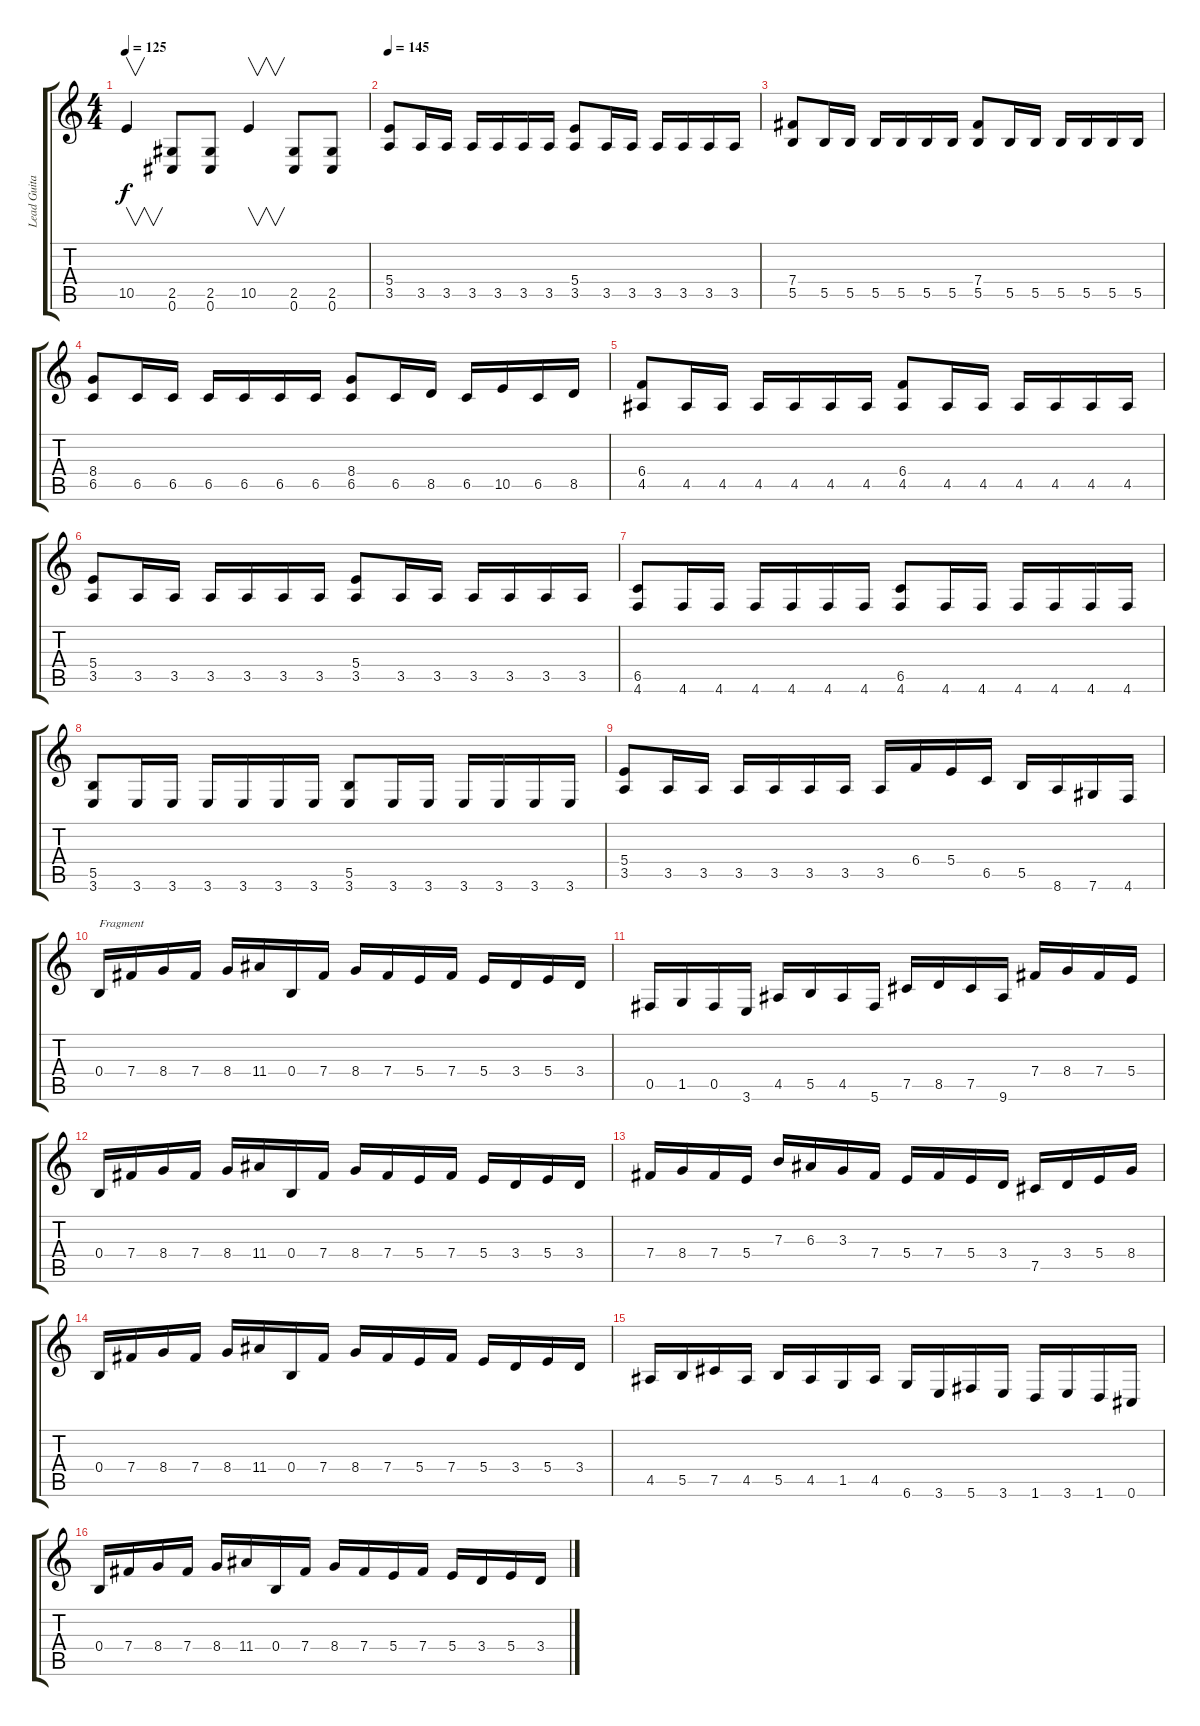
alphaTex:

\track ("Lead Guitar" "Lead Guita") {instrument distortionguitar}
\staff {score tabs}
\tuning (Db4 Ab3 E3 B2 Gb2 Db2) {hide}
\ts (4 4)
\tempo 125
\clef g2
\ks c
10.5.4{v dy f} (2.5 0.6).8 (2.5 0.6).8 10.5.4{v} (2.5 0.6).8 (2.5 0.6).8 |
\tempo 145
(5.4 3.5).8 3.5.16 3.5.16 3.5.16 3.5.16 3.5.16 3.5.16 (5.4 3.5).8 3.5.16 3.5.16 3.5.16 3.5.16 3.5.16 3.5.16 |
(7.4 5.5).8 5.5.16 5.5.16 5.5.16 5.5.16 5.5.16 5.5.16 (7.4 5.5).8 5.5.16 5.5.16 5.5.16 5.5.16 5.5.16 5.5.16 |
(8.4 6.5).8 6.5.16 6.5.16 6.5.16 6.5.16 6.5.16 6.5.16 (8.4 6.5).8 6.5.16 8.5.16 6.5.16 10.5.16 6.5.16 8.5.16 |
(6.4 4.5).8 4.5.16 4.5.16 4.5.16 4.5.16 4.5.16 4.5.16 (6.4 4.5).8 4.5.16 4.5.16 4.5.16 4.5.16 4.5.16 4.5.16 |
(5.4 3.5).8 3.5.16 3.5.16 3.5.16 3.5.16 3.5.16 3.5.16 (5.4 3.5).8 3.5.16 3.5.16 3.5.16 3.5.16 3.5.16 3.5.16 |
(6.5 4.6).8 4.6.16 4.6.16 4.6.16 4.6.16 4.6.16 4.6.16 (6.5 4.6).8 4.6.16 4.6.16 4.6.16 4.6.16 4.6.16 4.6.16 |
(5.5 3.6).8 3.6.16 3.6.16 3.6.16 3.6.16 3.6.16 3.6.16 (5.5 3.6).8 3.6.16 3.6.16 3.6.16 3.6.16 3.6.16 3.6.16 |
(5.4 3.5).8 3.5.16 3.5.16 3.5.16 3.5.16 3.5.16 3.5.16 3.5.16 6.4.16 5.4.16 6.5.16 5.5.16 8.6.16 7.6.16 4.6.16 |
0.4.16{txt "Fragment"} 7.4.16 8.4.16 7.4.16 8.4.16 11.4.16 0.4.16 7.4.16 8.4.16 7.4.16 5.4.16 7.4.16 5.4.16 3.4.16 5.4.16 3.4.16 |
0.5.16 1.5.16 0.5.16 3.6.16 4.5.16 5.5.16 4.5.16 5.6.16 7.5.16 8.5.16 7.5.16 9.6.16 7.4.16 8.4.16 7.4.16 5.4.16 |
0.4.16 7.4.16 8.4.16 7.4.16 8.4.16 11.4.16 0.4.16 7.4.16 8.4.16 7.4.16 5.4.16 7.4.16 5.4.16 3.4.16 5.4.16 3.4.16 |
7.4.16 8.4.16 7.4.16 5.4.16 7.3.16 6.3.16 3.3.16 7.4.16 5.4.16 7.4.16 5.4.16 3.4.16 7.5.16 3.4.16 5.4.16 8.4.16 |
0.4.16 7.4.16 8.4.16 7.4.16 8.4.16 11.4.16 0.4.16 7.4.16 8.4.16 7.4.16 5.4.16 7.4.16 5.4.16 3.4.16 5.4.16 3.4.16 |
4.5.16 5.5.16 7.5.16 4.5.16 5.5.16 4.5.16 1.5.16 4.5.16 6.6.16 3.6.16 5.6.16 3.6.16 1.6.16 3.6.16 1.6.16 0.6.16 |
0.4.16 7.4.16 8.4.16 7.4.16 8.4.16 11.4.16 0.4.16 7.4.16 8.4.16 7.4.16 5.4.16 7.4.16 5.4.16 3.4.16 5.4.16 3.4.16
